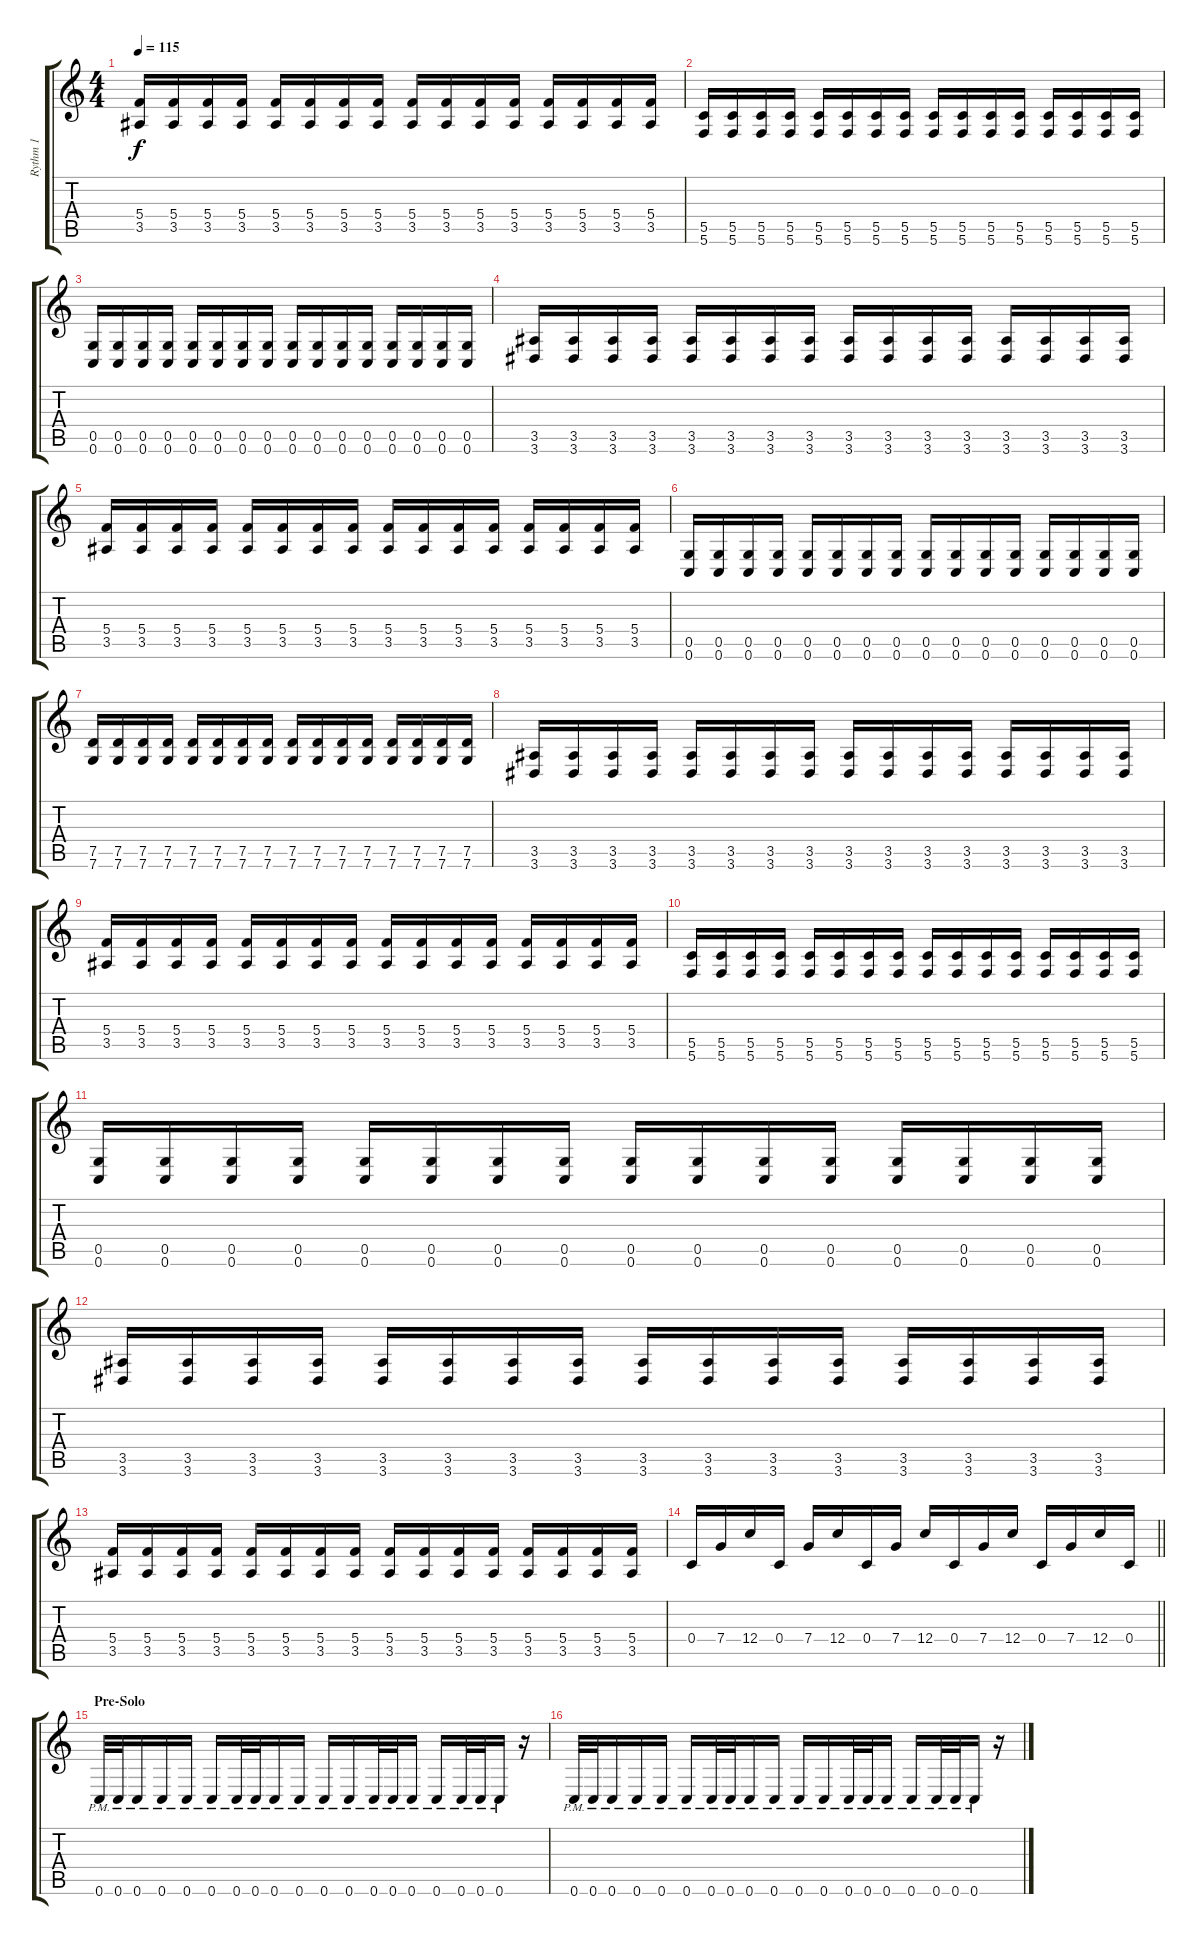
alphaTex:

\track ("Rythm 1" "Rythm 1") {instrument distortionguitar}
\staff {score tabs}
\tuning (D4 A3 F3 C3 G2 C2) {hide}
\ts (4 4)
\tempo 115
\clef g2
\ks c
(5.4 3.5).16{dy f} (5.4 3.5).16 (5.4 3.5).16 (5.4 3.5).16 (5.4 3.5).16 (5.4 3.5).16 (5.4 3.5).16 (5.4 3.5).16 (5.4 3.5).16 (5.4 3.5).16 (5.4 3.5).16 (5.4 3.5).16 (5.4 3.5).16 (5.4 3.5).16 (5.4 3.5).16 (5.4 3.5).16 |
(5.5 5.6).16 (5.5 5.6).16 (5.5 5.6).16 (5.5 5.6).16 (5.5 5.6).16 (5.5 5.6).16 (5.5 5.6).16 (5.5 5.6).16 (5.5 5.6).16 (5.5 5.6).16 (5.5 5.6).16 (5.5 5.6).16 (5.5 5.6).16 (5.5 5.6).16 (5.5 5.6).16 (5.5 5.6).16 |
(0.5 0.6).16 (0.5 0.6).16 (0.5 0.6).16 (0.5 0.6).16 (0.5 0.6).16 (0.5 0.6).16 (0.5 0.6).16 (0.5 0.6).16 (0.5 0.6).16 (0.5 0.6).16 (0.5 0.6).16 (0.5 0.6).16 (0.5 0.6).16 (0.5 0.6).16 (0.5 0.6).16 (0.5 0.6).16 |
(3.5 3.6).16 (3.5 3.6).16 (3.5 3.6).16 (3.5 3.6).16 (3.5 3.6).16 (3.5 3.6).16 (3.5 3.6).16 (3.5 3.6).16 (3.5 3.6).16 (3.5 3.6).16 (3.5 3.6).16 (3.5 3.6).16 (3.5 3.6).16 (3.5 3.6).16 (3.5 3.6).16 (3.5 3.6).16 |
(5.4 3.5).16 (5.4 3.5).16 (5.4 3.5).16 (5.4 3.5).16 (5.4 3.5).16 (5.4 3.5).16 (5.4 3.5).16 (5.4 3.5).16 (5.4 3.5).16 (5.4 3.5).16 (5.4 3.5).16 (5.4 3.5).16 (5.4 3.5).16 (5.4 3.5).16 (5.4 3.5).16 (5.4 3.5).16 |
(0.5 0.6).16 (0.5 0.6).16 (0.5 0.6).16 (0.5 0.6).16 (0.5 0.6).16 (0.5 0.6).16 (0.5 0.6).16 (0.5 0.6).16 (0.5 0.6).16 (0.5 0.6).16 (0.5 0.6).16 (0.5 0.6).16 (0.5 0.6).16 (0.5 0.6).16 (0.5 0.6).16 (0.5 0.6).16 |
(7.5 7.6).16 (7.5 7.6).16 (7.5 7.6).16 (7.5 7.6).16 (7.5 7.6).16 (7.5 7.6).16 (7.5 7.6).16 (7.5 7.6).16 (7.5 7.6).16 (7.5 7.6).16 (7.5 7.6).16 (7.5 7.6).16 (7.5 7.6).16 (7.5 7.6).16 (7.5 7.6).16 (7.5 7.6).16 |
(3.5 3.6).16 (3.5 3.6).16 (3.5 3.6).16 (3.5 3.6).16 (3.5 3.6).16 (3.5 3.6).16 (3.5 3.6).16 (3.5 3.6).16 (3.5 3.6).16 (3.5 3.6).16 (3.5 3.6).16 (3.5 3.6).16 (3.5 3.6).16 (3.5 3.6).16 (3.5 3.6).16 (3.5 3.6).16 |
(5.4 3.5).16 (5.4 3.5).16 (5.4 3.5).16 (5.4 3.5).16 (5.4 3.5).16 (5.4 3.5).16 (5.4 3.5).16 (5.4 3.5).16 (5.4 3.5).16 (5.4 3.5).16 (5.4 3.5).16 (5.4 3.5).16 (5.4 3.5).16 (5.4 3.5).16 (5.4 3.5).16 (5.4 3.5).16 |
(5.5 5.6).16 (5.5 5.6).16 (5.5 5.6).16 (5.5 5.6).16 (5.5 5.6).16 (5.5 5.6).16 (5.5 5.6).16 (5.5 5.6).16 (5.5 5.6).16 (5.5 5.6).16 (5.5 5.6).16 (5.5 5.6).16 (5.5 5.6).16 (5.5 5.6).16 (5.5 5.6).16 (5.5 5.6).16 |
(0.5 0.6).16 (0.5 0.6).16 (0.5 0.6).16 (0.5 0.6).16 (0.5 0.6).16 (0.5 0.6).16 (0.5 0.6).16 (0.5 0.6).16 (0.5 0.6).16 (0.5 0.6).16 (0.5 0.6).16 (0.5 0.6).16 (0.5 0.6).16 (0.5 0.6).16 (0.5 0.6).16 (0.5 0.6).16 |
(3.5 3.6).16 (3.5 3.6).16 (3.5 3.6).16 (3.5 3.6).16 (3.5 3.6).16 (3.5 3.6).16 (3.5 3.6).16 (3.5 3.6).16 (3.5 3.6).16 (3.5 3.6).16 (3.5 3.6).16 (3.5 3.6).16 (3.5 3.6).16 (3.5 3.6).16 (3.5 3.6).16 (3.5 3.6).16 |
(5.4 3.5).16 (5.4 3.5).16 (5.4 3.5).16 (5.4 3.5).16 (5.4 3.5).16 (5.4 3.5).16 (5.4 3.5).16 (5.4 3.5).16 (5.4 3.5).16 (5.4 3.5).16 (5.4 3.5).16 (5.4 3.5).16 (5.4 3.5).16 (5.4 3.5).16 (5.4 3.5).16 (5.4 3.5).16 |
\barLineRight lightlight
0.4.16 7.4.16 12.4.16 0.4.16 7.4.16 12.4.16 0.4.16 7.4.16 12.4.16 0.4.16 7.4.16 12.4.16 0.4.16 7.4.16 12.4.16 0.4.16 |
\section ("" "Pre-Solo")
0.6{pm}.32 0.6{pm}.32 0.6{pm}.16 0.6{pm}.16 0.6{pm}.16 0.6{pm}.16 0.6{pm}.32 0.6{pm}.32 0.6{pm}.16 0.6{pm}.16 0.6{pm}.16 0.6{pm}.16 0.6{pm}.32 0.6{pm}.32 0.6{pm}.16 0.6{pm}.16 0.6{pm}.32 0.6{pm}.32 0.6{pm}.16 r.16 |
0.6{pm}.32 0.6{pm}.32 0.6{pm}.16 0.6{pm}.16 0.6{pm}.16 0.6{pm}.16 0.6{pm}.32 0.6{pm}.32 0.6{pm}.16 0.6{pm}.16 0.6{pm}.16 0.6{pm}.16 0.6{pm}.32 0.6{pm}.32 0.6{pm}.16 0.6{pm}.16 0.6{pm}.32 0.6{pm}.32 0.6{pm}.16 r.16
